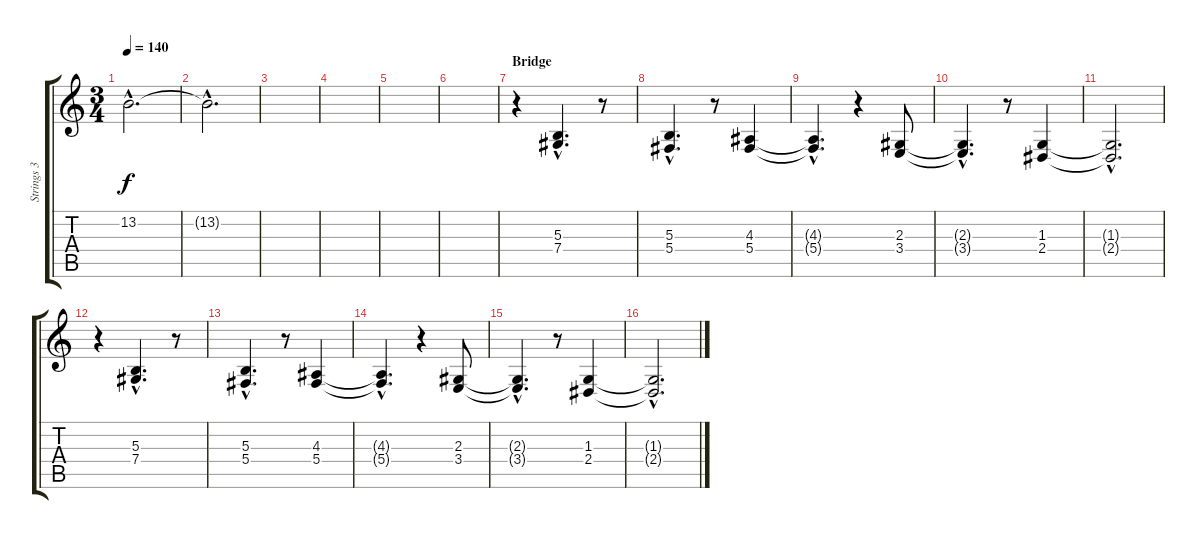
\track ("Strings 3" "Strings 3") {instrument stringensemble2}
\staff {score tabs}
\tuning (Eb4 Bb3 Gb3 Db3 Ab2 Eb2) {hide}
\ts (3 4)
\tempo 140
\clef g2
\ks c
13.2{hac t}.2{d dy f} |
13.2{hac t}.2{d volume 0} |
|
|
|
|
\section ("" "Bridge")
r.4{volume 13 balance 8 instrument stringensemble2} (5.3{hac} 7.4{hac}).4{d} r.8 |
(5.3{hac} 5.4{hac}).4{d} r.8 (4.3 5.4).4 |
(4.3{hac t} 5.4{hac t}).4{d} r.4 (2.3 3.4).8 |
(2.3{hac t} 3.4{hac t}).4{d} r.8 (1.3 2.4).4 |
(1.3{hac t} 2.4{hac t}).2{d} |
r.4 (5.3{hac} 7.4{hac}).4{d} r.8 |
(5.3{hac} 5.4{hac}).4{d} r.8 (4.3 5.4).4 |
(4.3{hac t} 5.4{hac t}).4{d} r.4 (2.3 3.4).8 |
(2.3{hac t} 3.4{hac t}).4{d} r.8 (1.3 2.4).4 |
(1.3{hac t} 2.4{hac t}).2{d}
